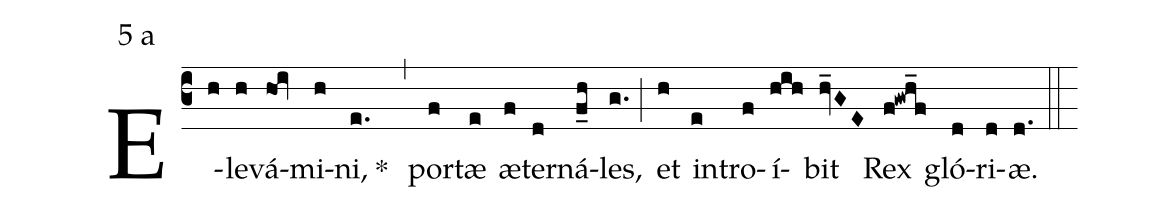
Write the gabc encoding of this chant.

mode:5 a;
%%
(c3) E(h)le(h)vá(hoi)mi(h)ni,(e.) *()(,) por(f)tæ(e) æ(f)ter(d)ná(f_h)les,(g.) (;) et(h) in(e)tro(f)í(hih)bit(hv_GE) Rex(f!gwh_f) gló(d)ri(d)æ.(d.) (::)
